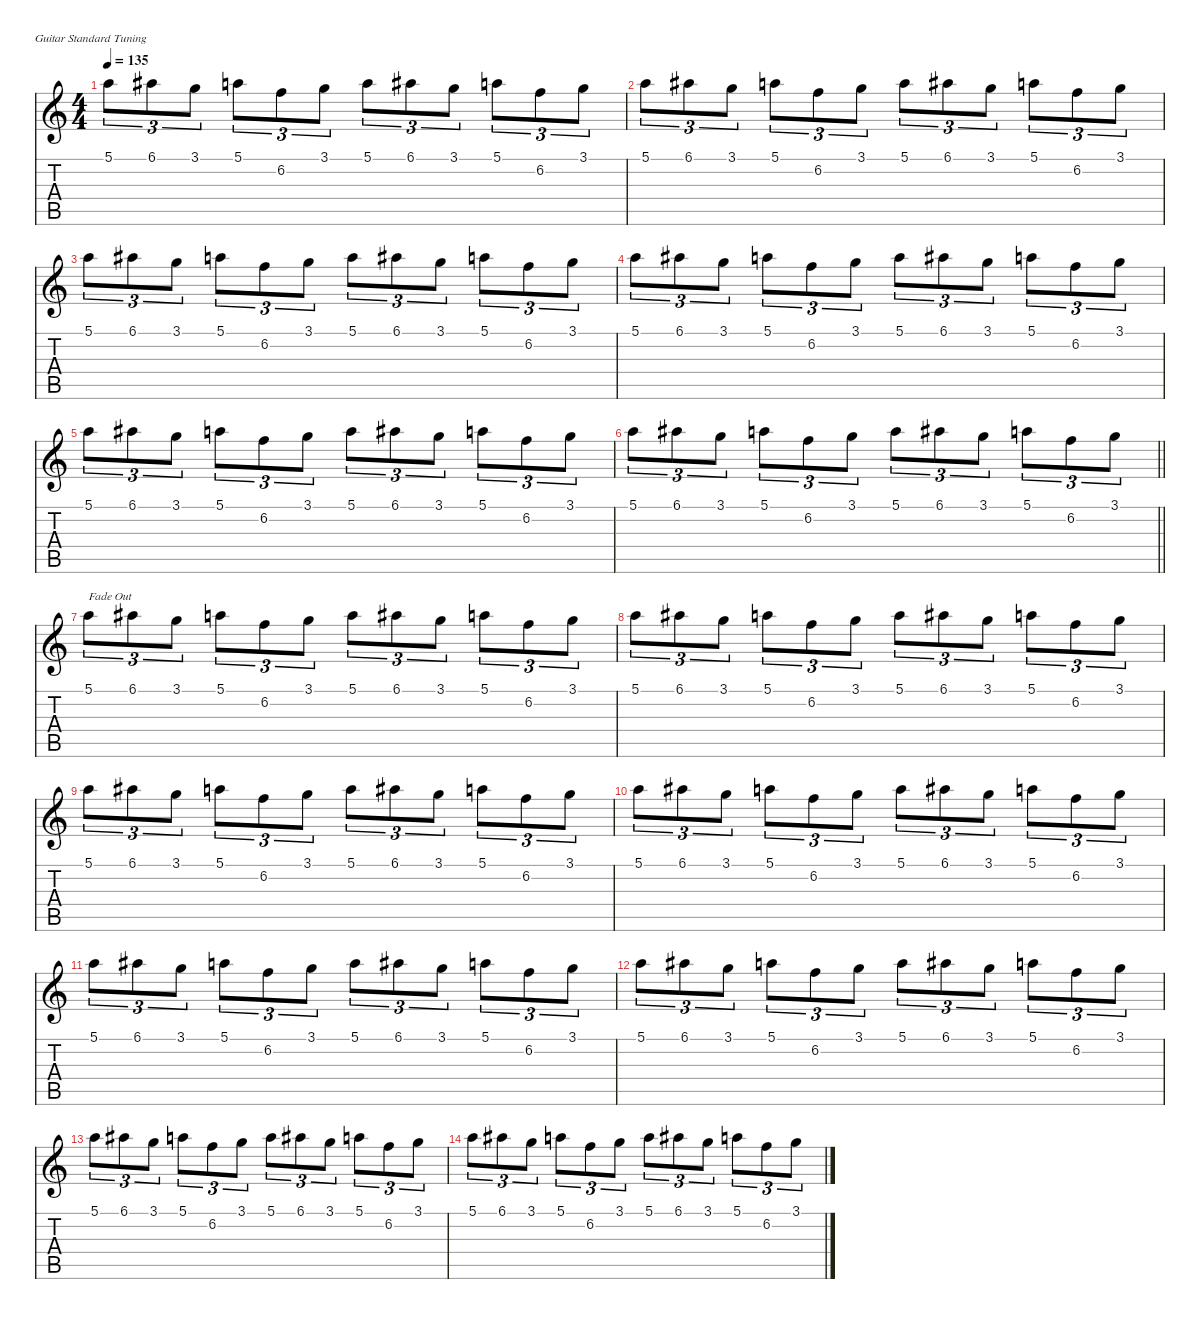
\defaultSystemsLayout 4
\hideDynamics
\bracketExtendMode nobrackets
\singleTrackTrackNamePolicy hidden
\multiTrackTrackNamePolicy hidden
\firstSystemTrackNameMode fullname
\firstSystemTrackNameOrientation horizontal
\otherSystemsTrackNameOrientation horizontal
\track ("Tony Iommi - Guitar" "od.guit.") {defaultSystemsLayout 4 instrument overdrivenguitar}
\staff {score tabs}
\tuning (E4 B3 G3 D3 A2 E2)
\ts (4 4)
\tempo 135
\clef g2
\ks c
5.1.8{tu (3 2) dy f beam Down} 6.1{acc #}.8{tu (3 2) beam Down} 3.1.8{tu (3 2) beam Down} 5.1.8{tu (3 2) beam Down} 6.2.8{tu (3 2) beam Down} 3.1.8{tu (3 2) beam Down} 5.1.8{tu (3 2) beam Down} 6.1{acc #}.8{tu (3 2) beam Down} 3.1.8{tu (3 2) beam Down} 5.1.8{tu (3 2) beam Down} 6.2.8{tu (3 2) beam Down} 3.1.8{tu (3 2) beam Down} |
5.1.8{tu (3 2) beam Down} 6.1{acc #}.8{tu (3 2) beam Down} 3.1.8{tu (3 2) beam Down} 5.1.8{tu (3 2) beam Down} 6.2.8{tu (3 2) beam Down} 3.1.8{tu (3 2) beam Down} 5.1.8{tu (3 2) beam Down} 6.1{acc #}.8{tu (3 2) beam Down} 3.1.8{tu (3 2) beam Down} 5.1.8{tu (3 2) beam Down} 6.2.8{tu (3 2) beam Down} 3.1.8{tu (3 2) beam Down} |
5.1.8{tu (3 2) beam Down} 6.1{acc #}.8{tu (3 2) beam Down} 3.1.8{tu (3 2) beam Down} 5.1.8{tu (3 2) beam Down} 6.2.8{tu (3 2) beam Down} 3.1.8{tu (3 2) beam Down} 5.1.8{tu (3 2) beam Down} 6.1{acc #}.8{tu (3 2) beam Down} 3.1.8{tu (3 2) beam Down} 5.1.8{tu (3 2) beam Down} 6.2.8{tu (3 2) beam Down} 3.1.8{tu (3 2) beam Down} |
5.1.8{tu (3 2) beam Down} 6.1{acc #}.8{tu (3 2) beam Down} 3.1.8{tu (3 2) beam Down} 5.1.8{tu (3 2) beam Down} 6.2.8{tu (3 2) beam Down} 3.1.8{tu (3 2) beam Down} 5.1.8{tu (3 2) beam Down} 6.1{acc #}.8{tu (3 2) beam Down} 3.1.8{tu (3 2) beam Down} 5.1.8{tu (3 2) beam Down} 6.2.8{tu (3 2) beam Down} 3.1.8{tu (3 2) beam Down} |
5.1.8{tu (3 2) beam Down} 6.1{acc #}.8{tu (3 2) beam Down} 3.1.8{tu (3 2) beam Down} 5.1.8{tu (3 2) beam Down} 6.2.8{tu (3 2) beam Down} 3.1.8{tu (3 2) beam Down} 5.1.8{tu (3 2) beam Down} 6.1{acc #}.8{tu (3 2) beam Down} 3.1.8{tu (3 2) beam Down} 5.1.8{tu (3 2) beam Down} 6.2.8{tu (3 2) beam Down} 3.1.8{tu (3 2) beam Down} |
\barLineRight lightlight
5.1.8{tu (3 2) beam Down} 6.1{acc #}.8{tu (3 2) beam Down} 3.1.8{tu (3 2) beam Down} 5.1.8{tu (3 2) beam Down} 6.2.8{tu (3 2) beam Down} 3.1.8{tu (3 2) beam Down} 5.1.8{tu (3 2) beam Down} 6.1{acc #}.8{tu (3 2) beam Down} 3.1.8{tu (3 2) beam Down} 5.1.8{tu (3 2) beam Down} 6.2.8{tu (3 2) beam Down} 3.1.8{tu (3 2) beam Down} |
5.1.8{tu (3 2) txt "Fade Out" beam Down} 6.1{acc #}.8{tu (3 2) beam Down} 3.1.8{tu (3 2) beam Down} 5.1.8{tu (3 2) beam Down} 6.2.8{tu (3 2) beam Down} 3.1.8{tu (3 2) beam Down} 5.1.8{tu (3 2) beam Down} 6.1{acc #}.8{tu (3 2) beam Down} 3.1.8{tu (3 2) beam Down} 5.1.8{tu (3 2) beam Down} 6.2.8{tu (3 2) beam Down} 3.1.8{tu (3 2) beam Down} |
5.1.8{tu (3 2) beam Down} 6.1{acc #}.8{tu (3 2) beam Down} 3.1.8{tu (3 2) beam Down} 5.1.8{tu (3 2) beam Down} 6.2.8{tu (3 2) beam Down} 3.1.8{tu (3 2) beam Down} 5.1.8{tu (3 2) beam Down} 6.1{acc #}.8{tu (3 2) beam Down} 3.1.8{tu (3 2) beam Down} 5.1.8{tu (3 2) beam Down} 6.2.8{tu (3 2) beam Down} 3.1.8{tu (3 2) beam Down} |
5.1.8{tu (3 2) beam Down} 6.1{acc #}.8{tu (3 2) beam Down} 3.1.8{tu (3 2) beam Down} 5.1.8{tu (3 2) beam Down} 6.2.8{tu (3 2) beam Down} 3.1.8{tu (3 2) beam Down} 5.1.8{tu (3 2) beam Down} 6.1{acc #}.8{tu (3 2) beam Down} 3.1.8{tu (3 2) beam Down} 5.1.8{tu (3 2) beam Down} 6.2.8{tu (3 2) beam Down} 3.1.8{tu (3 2) beam Down} |
5.1.8{tu (3 2) beam Down} 6.1{acc #}.8{tu (3 2) beam Down} 3.1.8{tu (3 2) beam Down} 5.1.8{tu (3 2) beam Down} 6.2.8{tu (3 2) beam Down} 3.1.8{tu (3 2) beam Down} 5.1.8{tu (3 2) beam Down} 6.1{acc #}.8{tu (3 2) beam Down} 3.1.8{tu (3 2) beam Down} 5.1.8{tu (3 2) beam Down} 6.2.8{tu (3 2) beam Down} 3.1.8{tu (3 2) beam Down} |
5.1.8{tu (3 2) beam Down} 6.1{acc #}.8{tu (3 2) beam Down} 3.1.8{tu (3 2) beam Down} 5.1.8{tu (3 2) beam Down} 6.2.8{tu (3 2) beam Down} 3.1.8{tu (3 2) beam Down} 5.1.8{tu (3 2) beam Down} 6.1{acc #}.8{tu (3 2) beam Down} 3.1.8{tu (3 2) beam Down} 5.1.8{tu (3 2) beam Down} 6.2.8{tu (3 2) beam Down} 3.1.8{tu (3 2) beam Down} |
5.1.8{tu (3 2) beam Down} 6.1{acc #}.8{tu (3 2) beam Down} 3.1.8{tu (3 2) beam Down} 5.1.8{tu (3 2) beam Down} 6.2.8{tu (3 2) beam Down} 3.1.8{tu (3 2) beam Down} 5.1.8{tu (3 2) beam Down} 6.1{acc #}.8{tu (3 2) beam Down} 3.1.8{tu (3 2) beam Down} 5.1.8{tu (3 2) beam Down} 6.2.8{tu (3 2) beam Down} 3.1.8{tu (3 2) beam Down} |
5.1.8{tu (3 2) beam Down} 6.1{acc #}.8{tu (3 2) beam Down} 3.1.8{tu (3 2) beam Down} 5.1.8{tu (3 2) beam Down} 6.2.8{tu (3 2) beam Down} 3.1.8{tu (3 2) beam Down} 5.1.8{tu (3 2) beam Down} 6.1{acc #}.8{tu (3 2) beam Down} 3.1.8{tu (3 2) beam Down} 5.1.8{tu (3 2) beam Down} 6.2.8{tu (3 2) beam Down} 3.1.8{tu (3 2) beam Down} |
5.1.8{tu (3 2) beam Down} 6.1{acc #}.8{tu (3 2) beam Down} 3.1.8{tu (3 2) beam Down} 5.1.8{tu (3 2) beam Down} 6.2.8{tu (3 2) beam Down} 3.1.8{tu (3 2) beam Down} 5.1.8{tu (3 2) beam Down} 6.1{acc #}.8{tu (3 2) beam Down} 3.1.8{tu (3 2) beam Down} 5.1.8{tu (3 2) beam Down} 6.2.8{tu (3 2) beam Down} 3.1.8{tu (3 2) beam Down}
